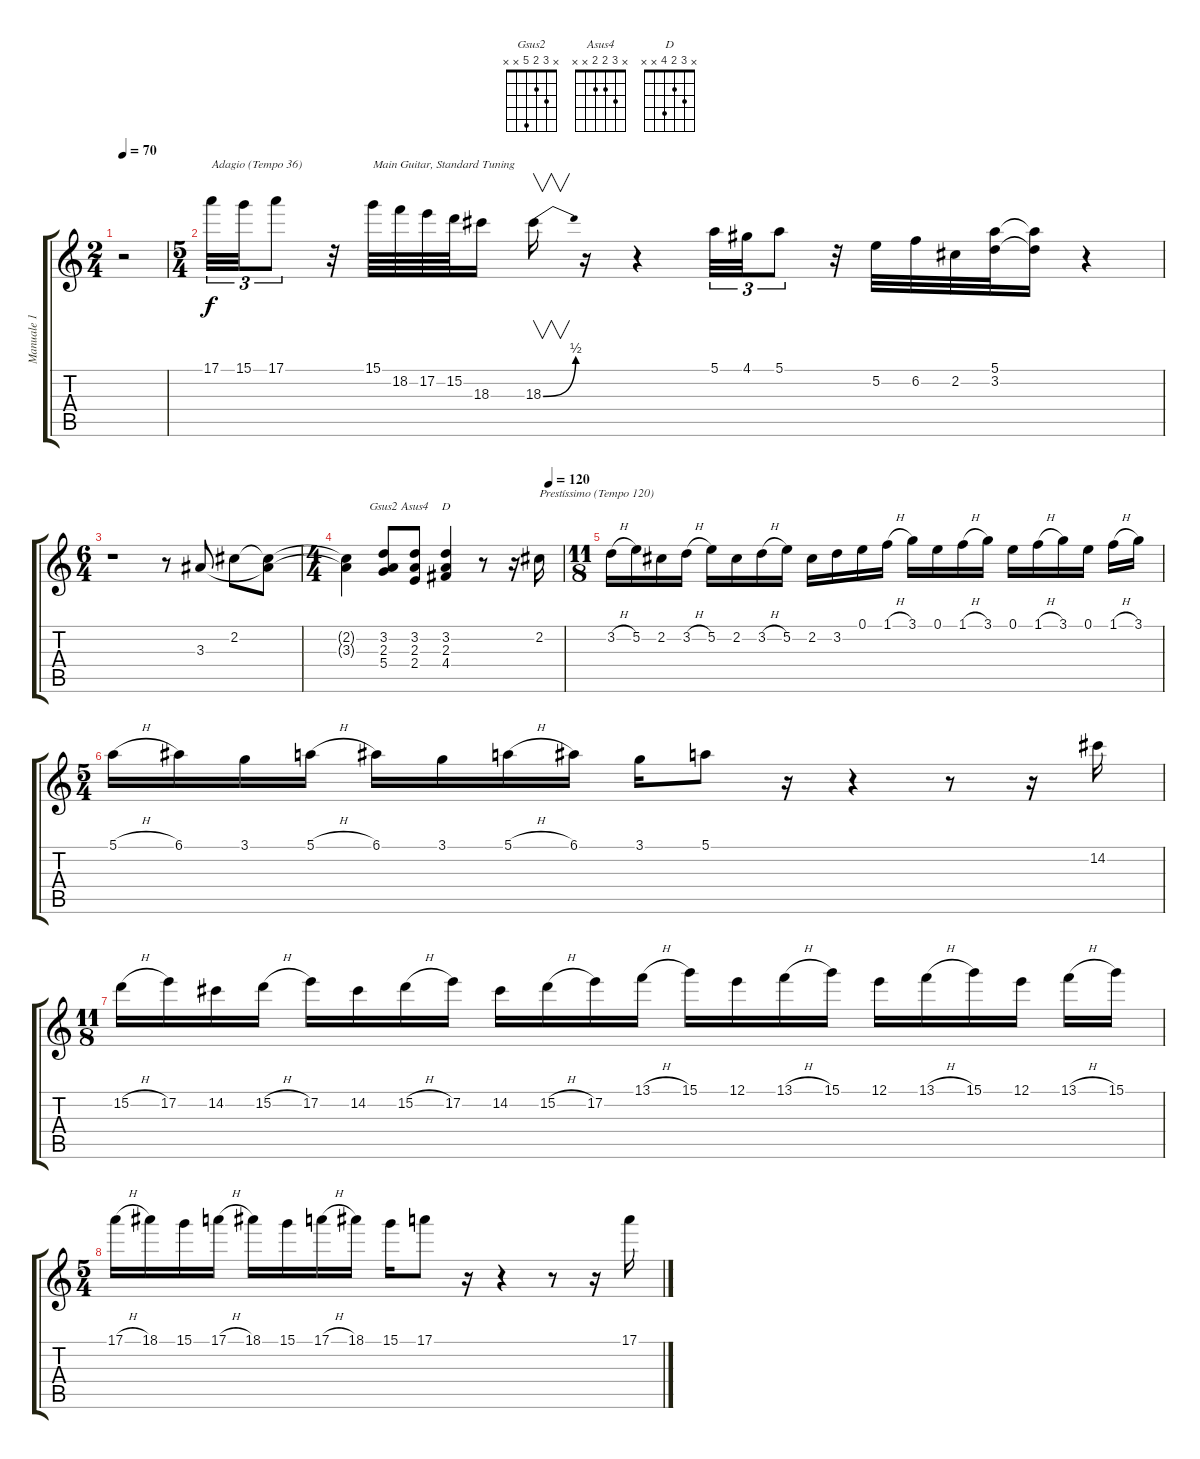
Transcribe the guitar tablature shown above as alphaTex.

\track ("Manuale 1" "Manuale 1") {instrument overdrivenguitar}
\staff {score tabs}
\tuning (E4 B3 G3 D3 A2 E2) {hide}
\chord ("Gsus2" x 3 2 5 x x)
\chord ("Asus4" x 3 2 2 x x)
\chord ("D" x 3 2 4 x x)
\ts (2 4)
\tempo 70
\clef g2
\ks c
r.2{dy f instrument overdrivenguitar} |
\ts (5 4)
17.1.32{tu (3 2) txt "Adagio (Tempo 36)"} 15.1.32{tu (3 2)} 17.1.8{tu (3 2)} r.32 15.1.64{txt "Main Guitar, Standard Tuning"} 18.2.64 17.2.64 15.2.64 18.3.16 18.3{be (bend 0 0 60 2)}.16{v} r.16 r.4 5.1.32{tu (3 2)} 4.1.32{tu (3 2)} 5.1.8{tu (3 2)} r.32 5.2.32 6.2.32 2.2.32 (5.1 3.2).32 (5.1{t} 3.2{t}).16 r.4 |
\ts (6 4)
r.1 r.8 3.3.8 2.2.8 (2.2{t} 3.3{t}).8 |
\ts (4 4)
\tempo (120 0.9375)
(2.2{t} 3.3{t}).4 (3.2 2.3 5.4).8{ch "Gsus2"} (3.2 2.3 2.4).8{ch "Asus4"} (3.2 2.3 4.4).4{ch "D"} r.8 r.16 2.2.16{txt "Prestíssimo (Tempo 120)"} |
\ts (11 8)
3.2{h}.16 5.2.16 2.2.16 3.2{h}.16 5.2.16 2.2.16 3.2{h}.16 5.2.16 2.2.16 3.2.16 0.1.16 1.1{h}.16 3.1.16 0.1.16 1.1{h}.16 3.1.16 0.1.16 1.1{h}.16 3.1.16 0.1.16 1.1{h}.16 3.1.16 |
\ts (5 4)
5.1{h}.16 6.1.16 3.1.16 5.1{h}.16 6.1.16 3.1.16 5.1{h}.16 6.1.16 3.1.16 5.1.8 r.16 r.4 r.8 r.16 14.2.16 |
\ts (11 8)
15.2{h}.16 17.2.16 14.2.16 15.2{h}.16 17.2.16 14.2.16 15.2{h}.16 17.2.16 14.2.16 15.2{h}.16 17.2.16 13.1{h}.16 15.1.16 12.1.16 13.1{h}.16 15.1.16 12.1.16 13.1{h}.16 15.1.16 12.1.16 13.1{h}.16 15.1.16 |
\ts (5 4)
17.1{h}.16 18.1.16 15.1.16 17.1{h}.16 18.1.16 15.1.16 17.1{h}.16 18.1.16 15.1.16 17.1.8 r.16 r.4 r.8 r.16 17.1.16
